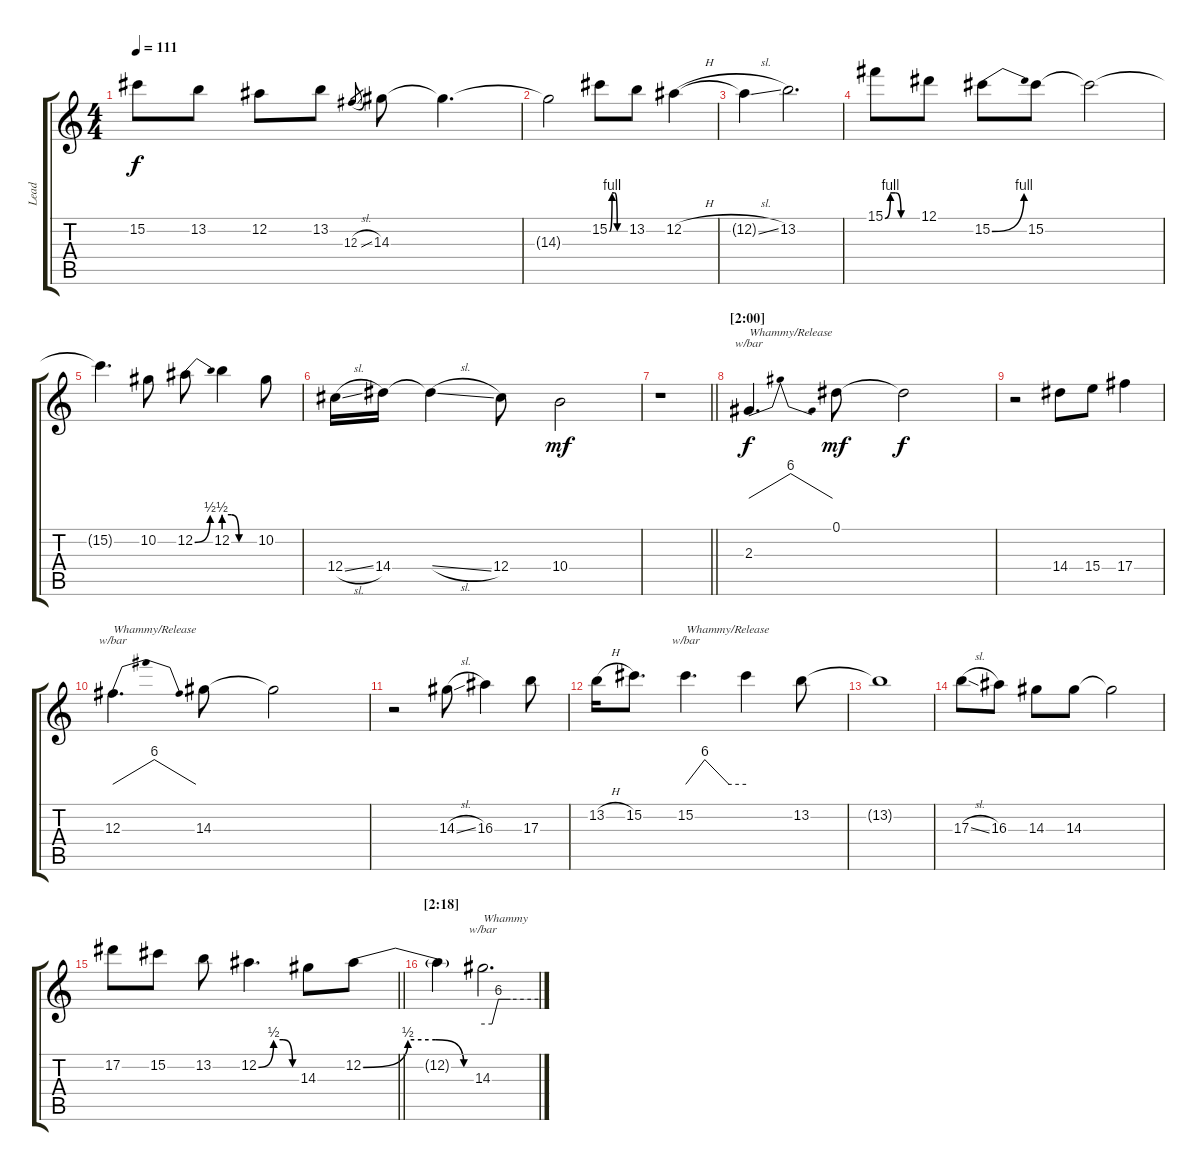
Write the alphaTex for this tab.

\track ("Lead" "Lead") {instrument electricguitarjazz}
\staff {score tabs}
\tuning (Eb4 Bb3 Gb3 Db3 Ab2 Eb2) {hide}
\ts (4 4)
\tempo 111
\clef g2
\ks c
15.2{t}.8{dy f} 13.2.8 12.2.8 13.2.8 12.3{sl}.8{gr} 14.3.8 14.3{t}.4{d} |
14.3{t}.2 15.2{be (custom 0 0 10 4 20 4 30 0 60 0)}.8 13.2.8 12.2{h}.4 |
12.2{sl t}.4 13.2.2{d} |
15.1{be (custom 0 0 10 4 20 4 30 0 60 0)}.8 12.1.8 15.2{be (bend 0 0 60 4)}.8 15.2.8 15.2{t}.2 |
15.2{t}.4{d} 10.2.8 12.2{be (bend 0 0 60 2)}.8 12.2{be (custom 0 2 15 2 30 0 60 0)}.4 10.2.8 |
12.4{sl}.16 14.4.16 14.4{sl t}.4 12.4.8 10.4.2{dy mf} |
\barLineRight lightlight
r.1 |
\section ("" "[2:00]")
2.3.4{d tbe (dip default 0 0 30 24 60 0) txt "Whammy/Release" dy f} 0.1.8{dy mf} 0.1{t}.2{dy f} |
r.2 14.4.8 15.4.8 17.4.4 |
12.3.4{d tbe (dip default 0 0 30 24 60 0) txt "Whammy/Release"} 14.3.8 14.3{t}.2 |
r.2 14.3{sl}.8 16.3.4 17.3.8 |
13.2{h}.16 15.2.8{d} 15.2.4{d tbe (custom default 0 0 19 24 43 0 60 0) txt "Whammy/Release"} 15.2{t}.4 13.2.8 |
13.2{t}.1 |
17.3{sl}.8 16.3.8 14.3.8 14.3.8 14.3{t}.2 |
\barLineRight lightlight
17.2.8 15.2.8 13.2.8 12.2{be (custom 0 0 24 2 39 2 54 0 60 0)}.4{d} 14.3.8 12.2{be (custom 0 0 24 2 39 2 54 0 60 0)}.8 |
\section ("" "[2:18]")
12.2{t}.4 14.3.2{d tbe (custom default 0 0 10 0 17 24 23 24 30 24 60 24) txt "Whammy"}
